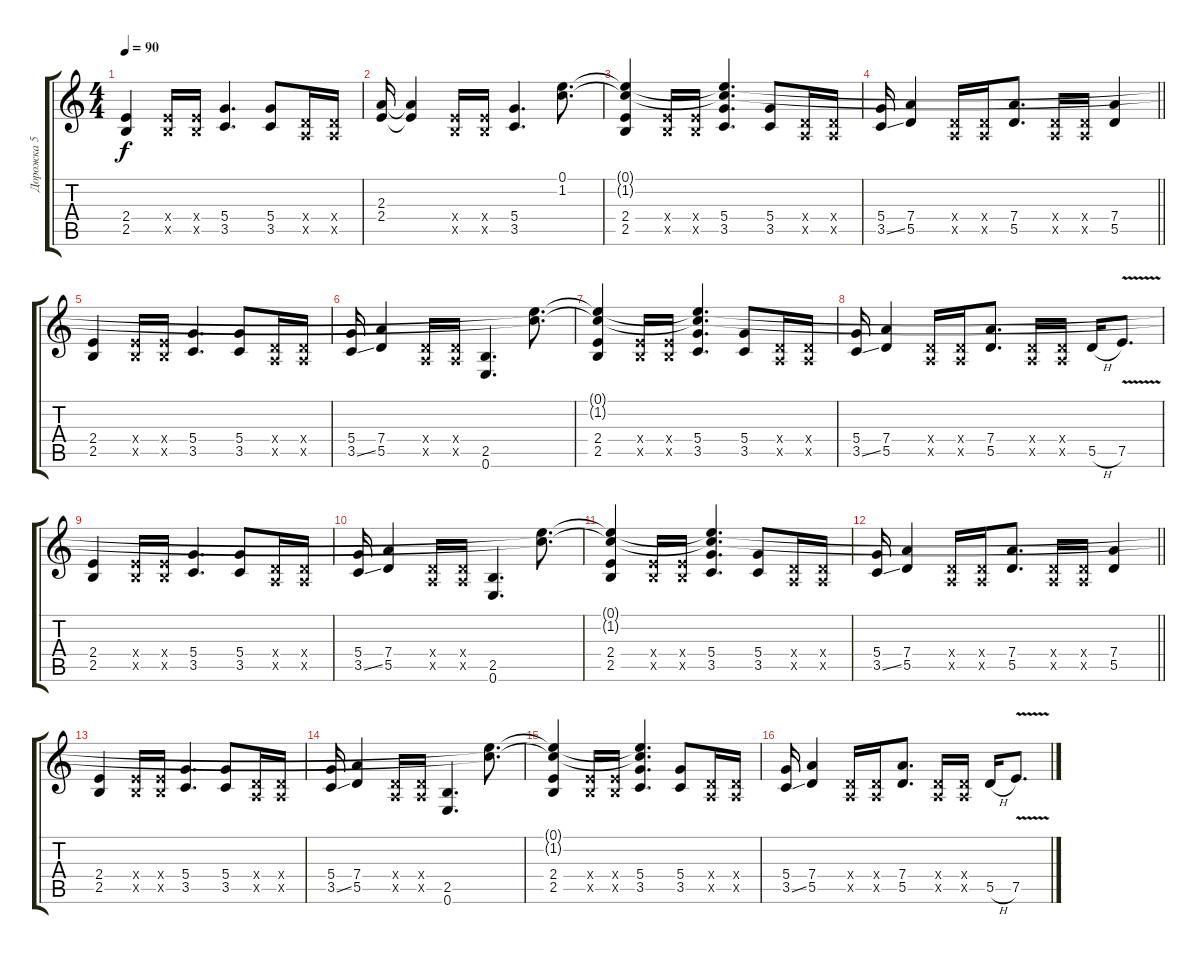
\track ("Дорожка 5" "Дорожка 5") {instrument distortionguitar}
\staff {score tabs}
\tuning (E4 B3 G3 D3 A2 E2) {hide}
\ts (4 4)
\tempo 90
\clef g2
\ks c
(2.4 2.5).4{dy f} (2.4{x} 2.5{x}).16 (2.4{x} 2.5{x}).16 (5.4 3.5).4{d} (5.4 3.5).8 (0.4{x} 0.5{x}).16 (0.4{x} 0.5{x}).16 |
(2.3 2.4).16 (2.3{t} 2.4{t}).4 (2.4{x} 2.5{x}).16 (2.4{x} 2.5{x}).16 (5.4 3.5).4{d} (0.1{t} 1.2{t}).8{d} |
(0.1{t} 1.2{t} 2.4 2.5).4 (2.4{x} 2.5{x}).16 (2.4{x} 2.5{x}).16 (0.1{t} 1.2{t} 5.4 3.5).4{d} (5.4 3.5).8 (0.4{x} 0.5{x}).16 (0.4{x} 0.5{x}).16 |
\barLineRight lightlight
(5.4 3.5{ss}).16 (7.4 5.5).4 (0.4{x} 0.5{x}).16 (0.4{x} 0.5{x}).16 (7.4 5.5).8{d} (0.4{x} 0.5{x}).16 (0.4{x} 0.5{x}).16 (7.4 5.5).4 |
(2.4 2.5).4 (2.4{x} 2.5{x}).16 (2.4{x} 2.5{x}).16 (5.4 3.5).4{d} (5.4 3.5).8 (0.4{x} 0.5{x}).16 (0.4{x} 0.5{x}).16 |
(5.4 3.5{ss}).16 (7.4 5.5).4 (0.4{x} 0.5{x}).16 (0.4{x} 0.5{x}).16 (2.5 0.6).4{d} (0.1{t} 1.2{t}).8{d} |
(0.1{t} 1.2{t} 2.4 2.5).4 (2.4{x} 2.5{x}).16 (2.4{x} 2.5{x}).16 (0.1{t} 1.2{t} 5.4 3.5).4{d} (5.4 3.5).8 (0.4{x} 0.5{x}).16 (0.4{x} 0.5{x}).16 |
(5.4 3.5{ss}).16 (7.4 5.5).4 (0.4{x} 0.5{x}).16 (0.4{x} 0.5{x}).16 (7.4 5.5).8{d} (0.4{x} 0.5{x}).16 (0.4{x} 0.5{x}).16 5.5{h}.16 7.5{v}.8{d} |
(2.4 2.5).4 (2.4{x} 2.5{x}).16 (2.4{x} 2.5{x}).16 (5.4 3.5).4{d} (5.4 3.5).8 (0.4{x} 0.5{x}).16 (0.4{x} 0.5{x}).16 |
(5.4 3.5{ss}).16 (7.4 5.5).4 (0.4{x} 0.5{x}).16 (0.4{x} 0.5{x}).16 (2.5 0.6).4{d} (0.1{t} 1.2{t}).8{d} |
(0.1{t} 1.2{t} 2.4 2.5).4 (2.4{x} 2.5{x}).16 (2.4{x} 2.5{x}).16 (0.1{t} 1.2{t} 5.4 3.5).4{d} (5.4 3.5).8 (0.4{x} 0.5{x}).16 (0.4{x} 0.5{x}).16 |
\barLineRight lightlight
(5.4 3.5{ss}).16 (7.4 5.5).4 (0.4{x} 0.5{x}).16 (0.4{x} 0.5{x}).16 (7.4 5.5).8{d} (0.4{x} 0.5{x}).16 (0.4{x} 0.5{x}).16 (7.4 5.5).4 |
(2.4 2.5).4 (2.4{x} 2.5{x}).16 (2.4{x} 2.5{x}).16 (5.4 3.5).4{d} (5.4 3.5).8 (0.4{x} 0.5{x}).16 (0.4{x} 0.5{x}).16 |
(5.4 3.5{ss}).16 (7.4 5.5).4 (0.4{x} 0.5{x}).16 (0.4{x} 0.5{x}).16 (2.5 0.6).4{d} (0.1{t} 1.2{t}).8{d} |
(0.1{t} 1.2{t} 2.4 2.5).4 (2.4{x} 2.5{x}).16 (2.4{x} 2.5{x}).16 (0.1{t} 1.2{t} 5.4 3.5).4{d} (5.4 3.5).8 (0.4{x} 0.5{x}).16 (0.4{x} 0.5{x}).16 |
(5.4 3.5{ss}).16 (7.4 5.5).4 (0.4{x} 0.5{x}).16 (0.4{x} 0.5{x}).16 (7.4 5.5).8{d} (0.4{x} 0.5{x}).16 (0.4{x} 0.5{x}).16 5.5{h}.16 7.5{v}.8{d}
